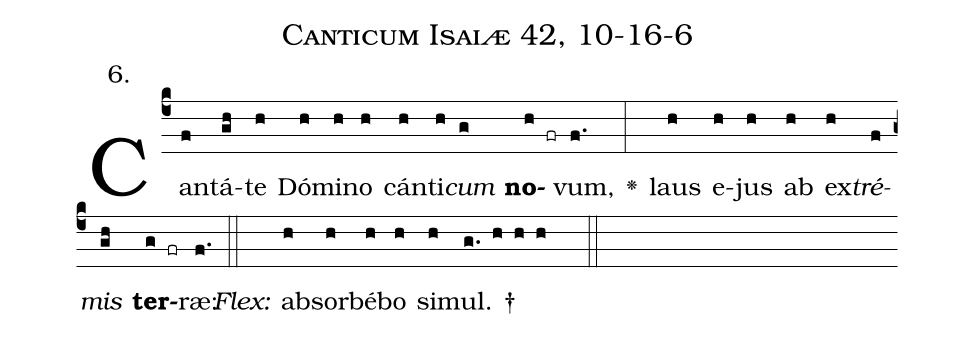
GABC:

name: Canticum Isaiæ 42, 10-16-6;
annotation: 6.;
%%
(c4)Can(f)tá(gh)te(h) Dó(h)mi(h)no(h) cán(h)ti(h)<i>cum</i>(g) <b>no</b>(h fr)vum,(f.) <v>\greheightstar</v>(:) laus(h) e(h)jus(h) ab(h) ex(h)<i>tré</i>(f)<i>mis</i>(gh) <b>ter</b>(g fr)ræ:(f.) (::)
<i>Flex:</i>()  ab(h)sor(h)bé(h)bo(h) si(h)mul. †(g. h h h  ::)

%E(h) u(h) o(f) u(gh) a(g) e.(f.) (::)
